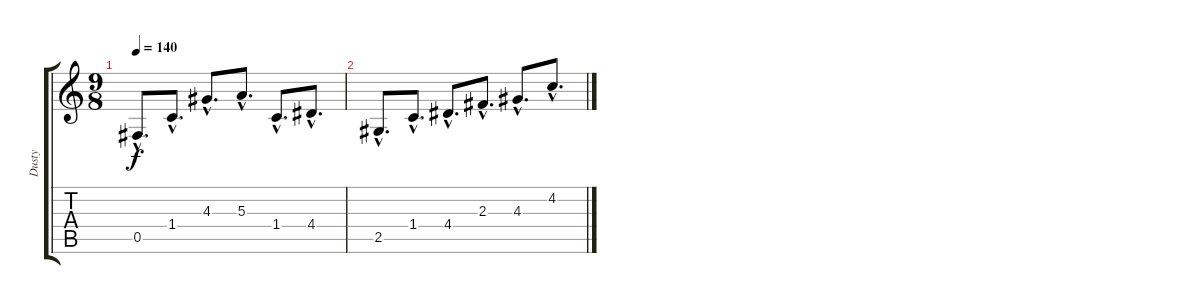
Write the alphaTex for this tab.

\track ("Dusty" "Dusty") {instrument distortionguitar}
\staff {score tabs}
\tuning (Db4 Ab3 E3 B2 Gb2 Db2) {hide}
\ts (9 8)
\tempo 140
\clef g2
\ks c
0.5{hac}.8{d dy f} 1.4{hac}.8{d} 4.3{hac}.8{d} 5.3{hac}.8{d} 1.4{hac}.8{d} 4.4{hac}.8{d} |
2.5{hac}.8{d} 1.4{hac}.8{d} 4.4{hac}.8{d} 2.3{hac}.8{d} 4.3{hac}.8{d} 4.2{hac}.8{d}
